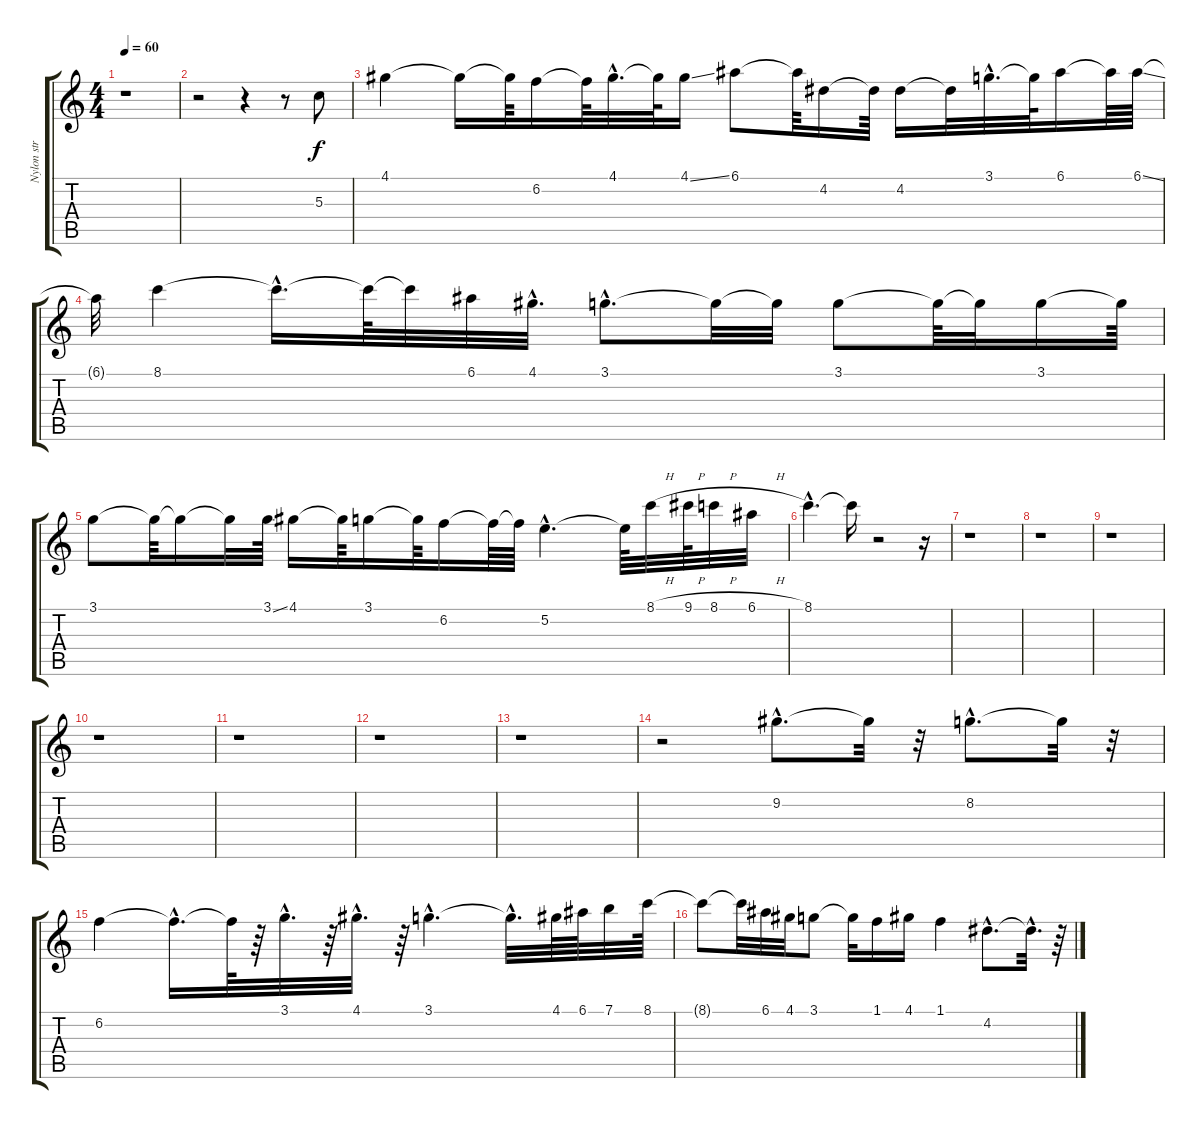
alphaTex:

\track (" Nylon strings guitar" " Nylon str") {instrument acousticguitarnylon}
\staff {score tabs}
\tuning (E4 B3 G3 D3 A2 E2) {hide}
\ts (4 4)
\tempo 60
\clef g2
\ks c
r.1{dy f instrument acousticguitarnylon} |
r.2 r.4 r.8 5.3.8 |
4.1.4 4.1{t}.16 4.1{t}.64 6.2.16 6.2{t}.64 4.1{hac}.32{d} 4.1{t}.64 4.1{ss}.16 6.1.8 6.1{t}.64 4.2.16 4.2{t}.64 4.2.16 4.2{t}.32 3.1{hac}.32{d} 3.1{t}.64 6.1.16 6.1{t}.64 6.1{ss}.64 |
6.1{t}.32 8.1.4 8.1{hac t}.16{d} 8.1{t}.64 8.1{t}.32 6.1.32 4.1{hac}.32{d} 3.1{hac}.8{d} 3.1{t}.32 3.1{t}.32 3.1.8 3.1{t}.64 3.1{t}.32 3.1.16 3.1{t}.64 |
3.1.8 3.1{t}.64 3.1{t}.16 3.1{t}.32 3.1{ss}.64 4.1.16 4.1{t}.64 3.1.16 3.1{t}.64 6.2.16 6.2{t}.64 6.2{t}.64 5.2{hac}.4{d} 5.2{t}.64 8.1{h}.32 9.1{h}.64 8.1{h}.32 6.1{h}.32 |
8.1{hac}.4{d} 8.1{t}.16 r.2 r.16 |
r.1 |
r.1 |
r.1 |
r.1 |
r.1 |
r.1 |
r.1 |
r.2 9.2{hac}.8{d} 9.2{t}.32 r.32 8.2{hac}.8{d} 8.2{t}.32 r.32 |
6.2.4 6.2{hac t}.16{d} 6.2{t}.64 r.64 3.1{hac}.32{d} r.64 4.1{hac}.32{d} r.64 3.1{hac}.4{d} 3.1{hac t}.32{d} 4.1.64 6.1.64 7.1.32 8.1.64 |
8.1{t}.8 8.1{t}.32 6.1.32 4.1.32 3.1.8 3.1{t}.32 1.1.16 4.1.16 1.1.4 4.2{hac}.8{d} 4.2{hac t}.32{d} r.64
